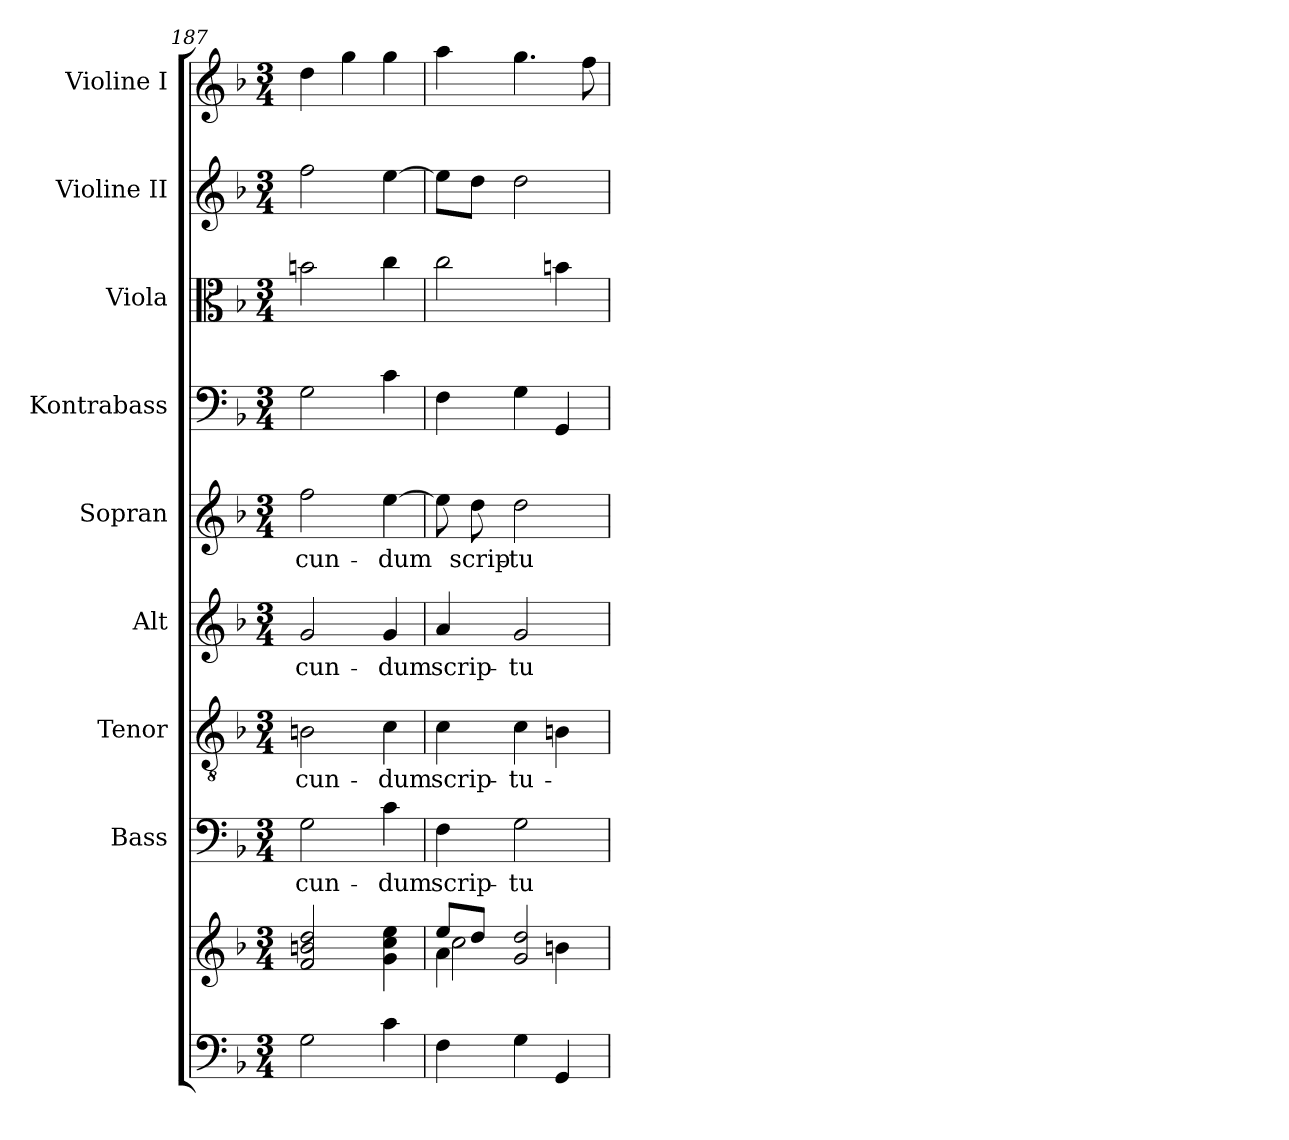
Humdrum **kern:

**kern	**kern	**kern	**text	**kern	**text	**kern	**text	**kern	**text	**kern	**kern	**kern	**kern
*part9	*part9	*part8	*part8	*part7	*part7	*part6	*part6	*part5	*part5	*part4	*part3	*part2	*part1
*staff10	*staff9	*staff8	*staff8	*staff7	*staff7	*staff6	*staff6	*staff5	*staff5	*staff4	*staff3	*staff2	*staff1
*	*	*I"Bass	*	*I"Tenor	*	*I"Alt	*	*I"Sopran	*	*I"Kontrabass	*I"Viola	*I"Violine II	*I"Violine I
*	*	*I'B.	*	*I'T.	*	*I'A.	*	*I'S.	*	*I'Kb.	*I'Vla.	*I'Vl. II	*I'Vl. I
*clefF4	*clefG2	*clefF4	*	*clefGv2	*	*clefG2	*	*clefG2	*	*clefF4	*clefC3	*clefG2	*clefG2
*	*	*	*	*	*	*	*	*	*	*ITrd7c12	*	*	*
*k[b-]	*k[b-]	*k[b-]	*	*k[b-]	*	*k[b-]	*	*k[b-]	*	*k[b-]	*k[b-]	*k[b-]	*k[b-]
*F:	*F:	*F:	*	*F:	*	*F:	*	*F:	*	*F:	*F:	*F:	*F:
*M3/4	*M3/4	*M3/4	*	*M3/4	*	*M3/4	*	*M3/4	*	*M3/4	*M3/4	*M3/4	*M3/4
=187	=187	=187	=187	=187	=187	=187	=187	=187	=187	=187	=187	=187	=187
!	!	!	!LO:LY:b	!	!LO:LY:b	!	!LO:LY:b	!	!LO:LY:b	!	!	!	!
2G\	2f/ 2bn/ 2dd/	2G\	-cun-	2Bn\	-cun-	2g/	-cun-	2ff\	-cun-	2GG\	2bn\	2ff\	4dd\
.	.	.	.	.	.	.	.	.	.	.	.	.	4gg\
!	!	!	!LO:LY:b	!	!LO:LY:b	!	!LO:LY:b	!	!LO:LY:b	!	!	!	!
4c\	4g\ 4cc\ 4ee\	4c\	-dum	4c\	-dum	4g/	-dum	[4ee\	-dum	4C\	4cc\	[4ee\	4gg\
=188	=188	=188	=188	=188	=188	=188	=188	=188	=188	=188	=188	=188	=188
*	*^	*	*	*	*	*	*	*	*	*	*	*	*
*	*	*^	*	*	*	*	*	*	*	*	*	*	*	*
!	!	!	!	!	!LO:LY:b	!	!LO:LY:b	!	!LO:LY:b	!	!	!	!	!	!
4F\	8ee/L	4a\	2cc\	4F\	scrip-	4c\	scrip-	4a/	scrip-	8ee\]	.	4FF\	2cc\	8ee\L]	4aa\
!	!	!	!	!	!	!	!	!	!	!	!LO:LY:b	!	!	!	!
.	8dd/J	.	.	.	.	.	.	.	.	8dd\	scrip-	.	.	8dd\J	.
!	!	!	!	!	!LO:LY:b	!	!LO:LY:b	!	!LO:LY:b	!	!LO:LY:b	!	!	!	!
4G\	2g/ 2dd/	4ryy	.	2G\	-tu-	4c\	-tu-	2g/	-tu-	2dd\	-tu-	4GG\	.	2dd\	4.gg\
4GG/	.	4bn\	4ryy	.	.	4Bn\	.	.	.	.	.	4GGG/	4bn\	.	.
.	.	.	.	.	.	.	.	.	.	.	.	.	.	.	8ff\
*	*v	*v	*v	*	*	*	*	*	*	*	*	*	*	*	*
=	=	=	=	=	=	=	=	=	=	=	=	=	=
*-	*-	*-	*-	*-	*-	*-	*-	*-	*-	*-	*-	*-	*-
